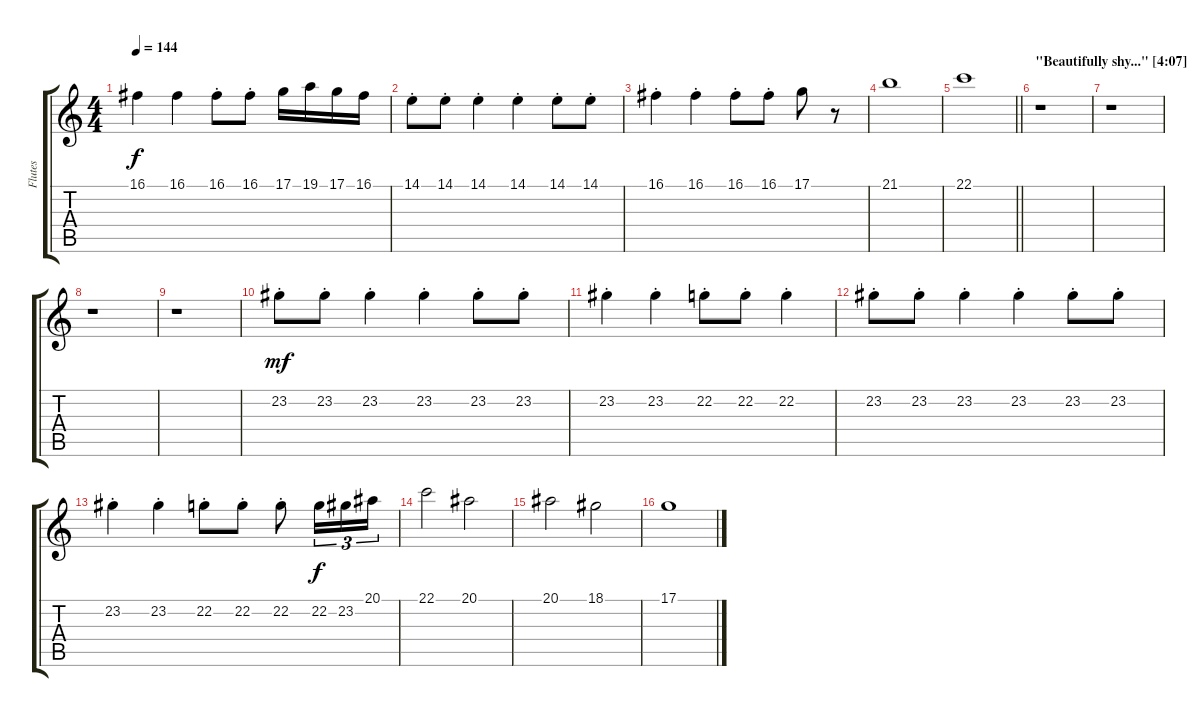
\track ("Flutes" "Flutes") {instrument flute}
\staff {score tabs}
\tuning (D4 A3 F3 C3 G2 D2) {hide}
\ts (4 4)
\tempo 144
\clef g2
\ks c
16.1.4{dy f} 16.1.4 16.1{st}.8 16.1{st}.8 17.1.16 19.1.16 17.1.16 16.1.16 |
14.1{st}.8 14.1{st}.8 14.1{st}.4 14.1{st}.4 14.1{st}.8 14.1{st}.8 |
16.1{st}.4 16.1{st}.4 16.1{st}.8 16.1{st}.8 17.1.8 r.8 |
21.1.1{instrument piccolo} |
\barLineRight lightlight
22.1.1 |
\section ("" "\"Beautifully shy...\" [4:07]")
r.1 |
r.1 |
r.1 |
r.1 |
23.2{st}.8{dy mf} 23.2{st}.8 23.2{st}.4 23.2{st}.4 23.2{st}.8 23.2{st}.8 |
23.2{st}.4 23.2{st}.4 22.2{st}.8 22.2{st}.8 22.2{st}.4 |
23.2{st}.8 23.2{st}.8 23.2{st}.4 23.2{st}.4 23.2{st}.8 23.2{st}.8 |
23.2{st}.4 23.2{st}.4 22.2{st}.8 22.2{st}.8 22.2{st}.8 22.2.16{tu (3 2) dy f} 23.2.16{tu (3 2)} 20.1.16{tu (3 2)} |
22.1.2 20.1.2 |
20.1.2 18.1.2 |
17.1.1
